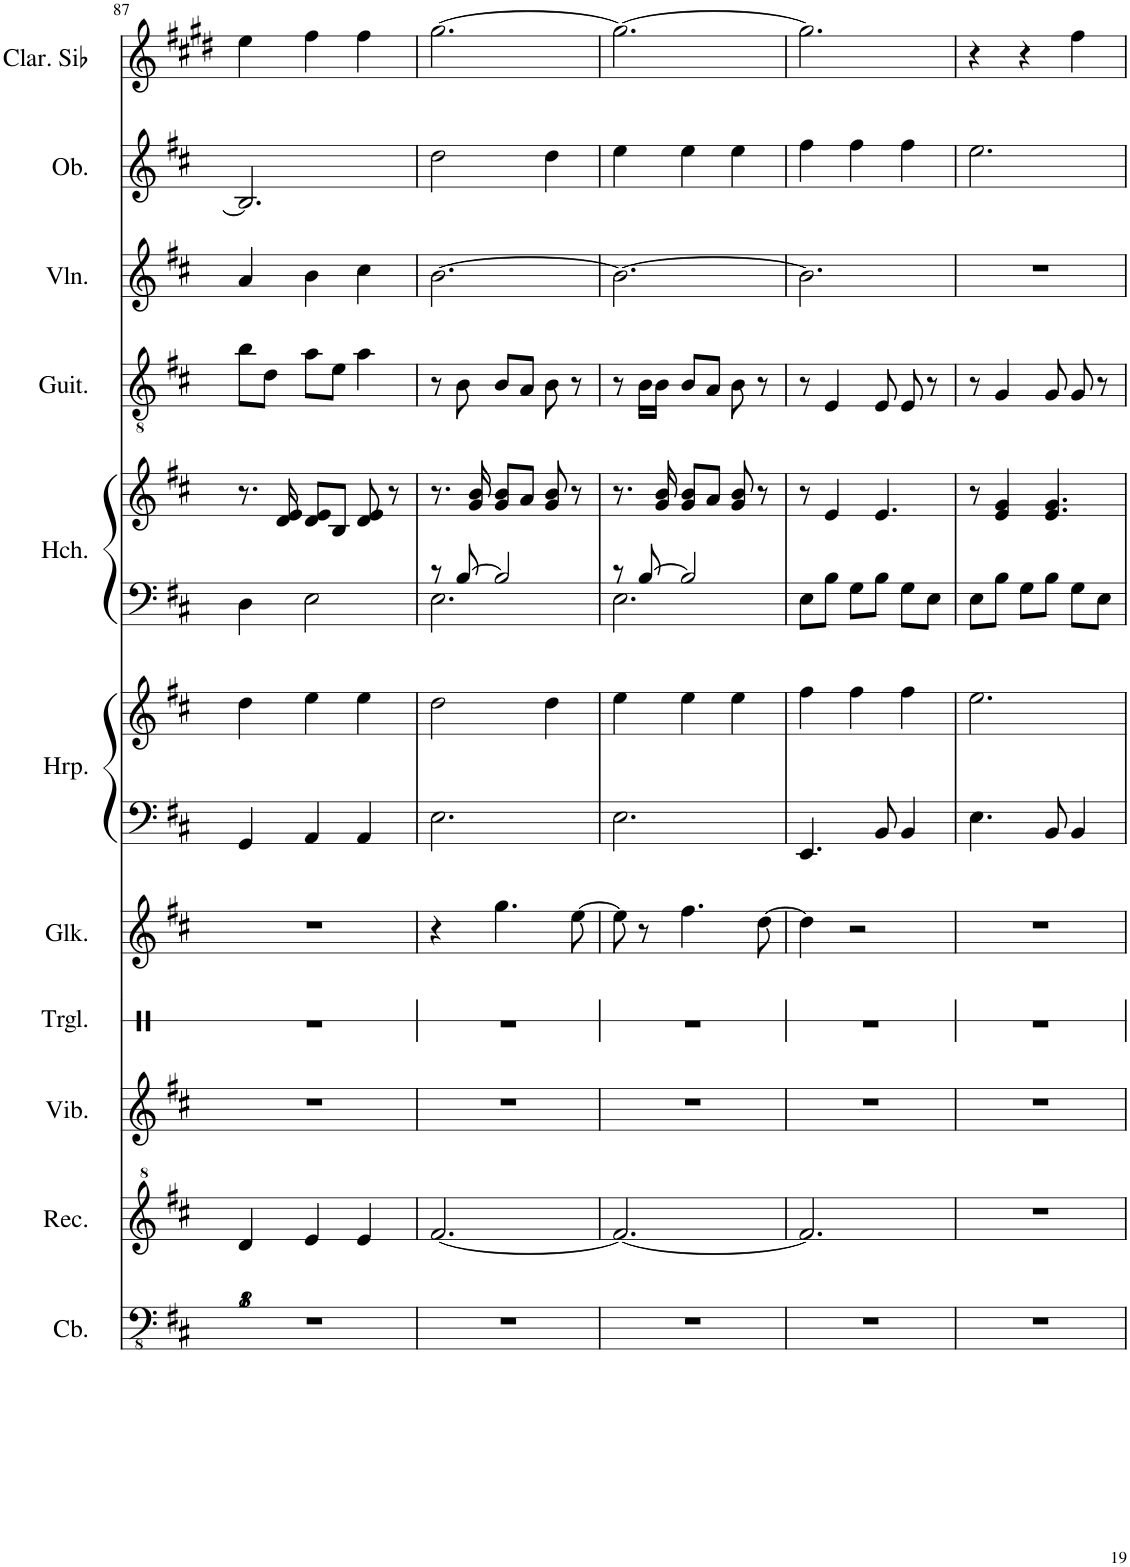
**kern	**kern	**kern	**kern	**kern	**kern	**kern	**kern	**kern	**kern	**kern	**kern	**kern
*part11	*part10	*part9	*part8	*part7	*part6	*part6	*part5	*part5	*part4	*part3	*part2	*part1
*staff13	*staff12	*staff11	*staff10	*staff9	*staff8	*staff7	*staff6	*staff5	*staff4	*staff3	*staff2	*staff1
*I"コントラバス	*I"リコーダー	*I"ビブラフォン	*I"トライアングル	*I"グロッケンシュピール	*I"ハープ	*	*I"ハープシーコード	*	*I"アコースティックギター	*I"ヴァイオリン	*I"オーボエ	*I"Clarinette en Sib
*	*	*	*	*	*	*	*	*	*	*	*	*I'Clar. Sib
!!LO:PB:g=z
*clefFv4	*clefG^2	*clefG2	*clefX	*clefG2	*clefF4	*clefG2	*clefF4	*clefG2	*clefGv2	*clefG2	*clefG2	*clefG2
*Trd7c12	*	*	*	*Trd-14c-24	*	*	*	*	*	*	*	*Trd1c2
*k[f#c#]	*k[f#c#]	*k[f#c#]	*k[]	*k[f#c#]	*k[f#c#]	*k[f#c#]	*k[f#c#]	*k[f#c#]	*k[f#c#]	*k[f#c#]	*k[f#c#]	*k[f#c#g#d#]
*M3/4	*M3/4	*M3/4	*M3/4	*M3/4	*M3/4	*M3/4	*M3/4	*M3/4	*M3/4	*M3/4	*M3/4	*M3/4
=87	=87	=87	=87	=87	=87	=87	=87	=87	=87	=87	=87	=87
2.r	4dd/	2.r	2.r	2.r	4GG/	4dd\	4D\	8.r	8b\L	4a/	2.B/]	4ee\
.	.	.	.	.	.	.	.	.	8d\J	.	.	.
.	.	.	.	.	.	.	.	16d/ 16e/	.	.	.	.
.	4ee/	.	.	.	4AA/	4ee\	2E\	8d/ 8e/L	8a\L	4b\	.	4ff#\
.	.	.	.	.	.	.	.	8B/J	8e\J	.	.	.
.	4ee/	.	.	.	4AA/	4ee\	.	8d/ 8e/	4a\	4cc#\	.	4ff#\
.	.	.	.	.	.	.	.	8r	.	.	.	.
=88	=88	=88	=88	=88	=88	=88	=88	=88	=88	=88	=88	=88
*	*	*	*	*	*	*	*^	*	*	*	*	*
2.r	[2.ff#/	2.r	2.r	4r	2.E\	2dd\	8r	2.E\	8.r	8r	[2.b\	2dd\	[2.gg#\
.	.	.	.	.	.	.	[8B/	.	.	8B\	.	.	.
.	.	.	.	.	.	.	.	.	16g/ 16b/	.	.	.	.
.	.	.	.	4.gg\	.	.	2B/]	.	8g/ 8b/L	8B/L	.	.	.
.	.	.	.	.	.	.	.	.	8a/J	8A/J	.	.	.
.	.	.	.	.	.	4dd\	.	.	8g/ 8b/	8B\	.	4dd\	.
.	.	.	.	[8ee\	.	.	.	.	8r	8r	.	.	.
=89	=89	=89	=89	=89	=89	=89	=89	=89	=89	=89	=89	=89	=89
2.r	2.ff#/_	2.r	2.r	8ee\]	2.E\	4ee\	8r	2.E\	8.r	8r	2.b\_	4ee\	2.gg#\_
.	.	.	.	8r	.	.	[8B/	.	.	16B\LL	.	.	.
.	.	.	.	.	.	.	.	.	16g/ 16b/	16B\JJ	.	.	.
.	.	.	.	4.ff#\	.	4ee\	2B/]	.	8g/ 8b/L	8B/L	.	4ee\	.
.	.	.	.	.	.	.	.	.	8a/J	8A/J	.	.	.
.	.	.	.	.	.	4ee\	.	.	8g/ 8b/	8B\	.	4ee\	.
.	.	.	.	[8dd\	.	.	.	.	8r	8r	.	.	.
*	*	*	*	*	*	*	*v	*v	*	*	*	*	*
=90	=90	=90	=90	=90	=90	=90	=90	=90	=90	=90	=90	=90
2.r	2.ff#/]	2.r	2.r	4dd\]	4.EE/	4ff#\	8E\L	8r	8r	2.b\]	4ff#\	2.gg#\]
.	.	.	.	.	.	.	8B\J	4e/	4E/	.	.	.
.	.	.	.	2r	.	4ff#\	8G\L	.	.	.	4ff#\	.
.	.	.	.	.	8BB/	.	8B\J	4.e/	8E/	.	.	.
.	.	.	.	.	4BB/	4ff#\	8G\L	.	8E/	.	4ff#\	.
.	.	.	.	.	.	.	8E\J	.	8r	.	.	.
=91	=91	=91	=91	=91	=91	=91	=91	=91	=91	=91	=91	=91
2.r	2.r	2.r	2.r	2.r	4.E\	2.ee\	8E\L	8r	8r	2.r	2.ee\	4r
.	.	.	.	.	.	.	8B\J	4e/ 4g/	4G/	.	.	.
.	.	.	.	.	.	.	8G\L	.	.	.	.	4r
.	.	.	.	.	8BB/	.	8B\J	4.e/ 4.g/	8G/	.	.	.
.	.	.	.	.	4BB/	.	8G\L	.	8G/	.	.	4ff#\
.	.	.	.	.	.	.	8E\J	.	8r	.	.	.
=	=	=	=	=	=	=	=	=	=	=	=	=
*-	*-	*-	*-	*-	*-	*-	*-	*-	*-	*-	*-	*-
